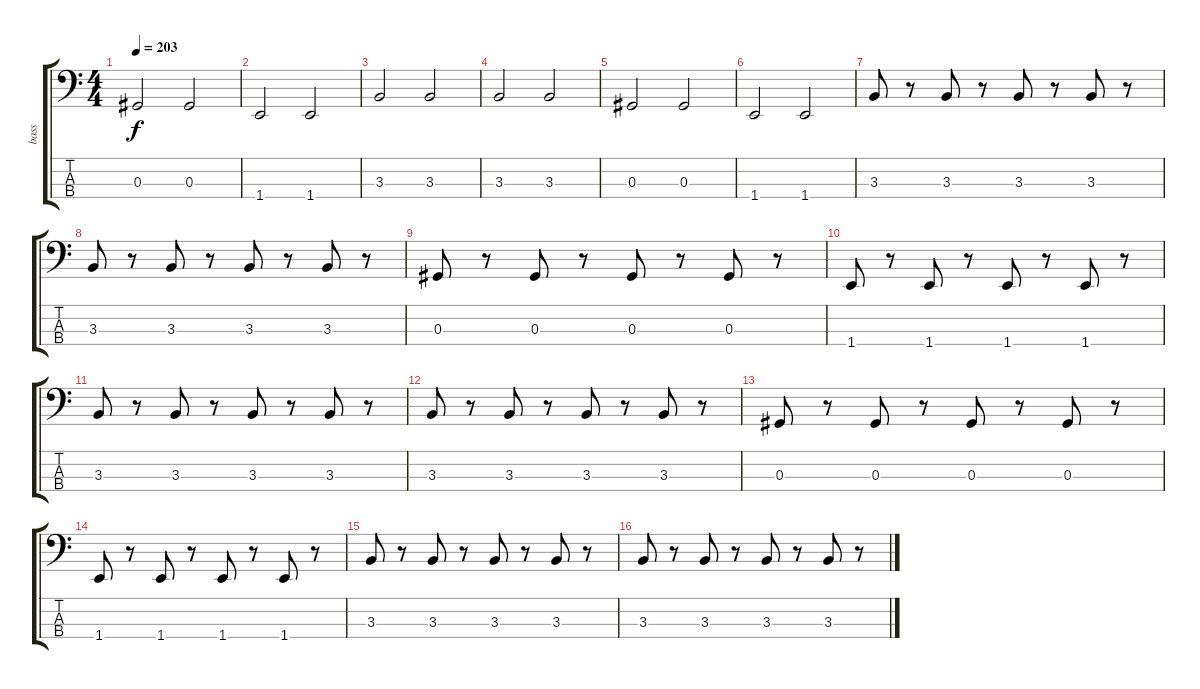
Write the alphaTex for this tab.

\track ("bass" "bass") {instrument electricbasspick}
\staff {score tabs}
\tuning (Gb2 Db2 Ab1 Eb1) {hide}
\ts (4 4)
\tempo 203
\clef f4
\ks c
0.3.2{dy f} 0.3.2 |
1.4.2 1.4.2 |
3.3.2 3.3.2 |
3.3.2 3.3.2 |
0.3.2 0.3.2 |
1.4.2 1.4.2 |
3.3.8 r.8 3.3.8 r.8 3.3.8 r.8 3.3.8 r.8 |
3.3.8 r.8 3.3.8 r.8 3.3.8 r.8 3.3.8 r.8 |
0.3.8 r.8 0.3.8 r.8 0.3.8 r.8 0.3.8 r.8 |
1.4.8 r.8 1.4.8 r.8 1.4.8 r.8 1.4.8 r.8 |
3.3.8 r.8 3.3.8 r.8 3.3.8 r.8 3.3.8 r.8 |
3.3.8 r.8 3.3.8 r.8 3.3.8 r.8 3.3.8 r.8 |
0.3.8 r.8 0.3.8 r.8 0.3.8 r.8 0.3.8 r.8 |
1.4.8 r.8 1.4.8 r.8 1.4.8 r.8 1.4.8 r.8 |
3.3.8 r.8 3.3.8 r.8 3.3.8 r.8 3.3.8 r.8 |
3.3.8 r.8 3.3.8 r.8 3.3.8 r.8 3.3.8 r.8
